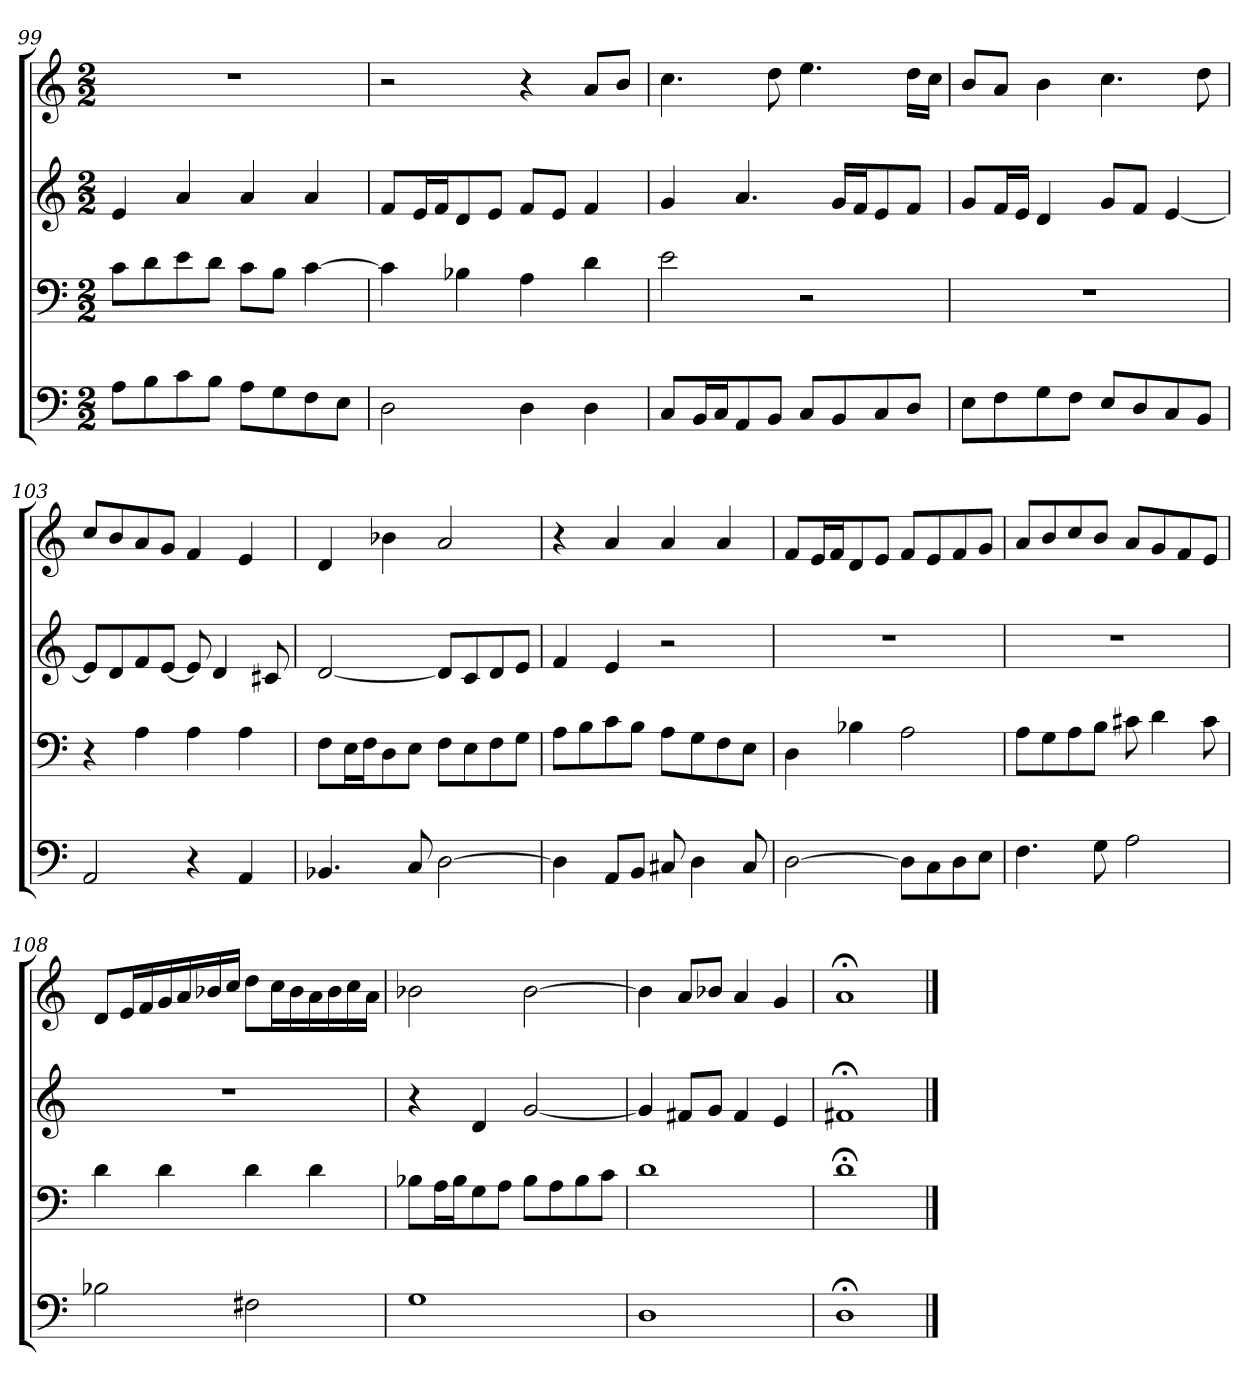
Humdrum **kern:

**kern	**kern	**kern	**kern
*part4	*part3	*part2	*part1
*staff4	*staff3	*staff2	*staff1
*clefF4	*clefF4	*clefG2	*clefG2
*k[]	*k[]	*k[]	*k[]
*D:dor	*D:dor	*D:dor	*D:dor
*M2/2	*M2/2	*M2/2	*M2/2
=99	=99	=99	=99
8A\L	8c\L	4e	1r
8B\	8d\	.	.
8c\	8e\	4a	.
8B\J	8d\J	.	.
8A\L	8c\L	4a	.
8G\	8B\J	.	.
8F\	[4c	4a	.
8E\J	.	.	.
=100	=100	=100	=100
2D	4c]	8f/L	2r
.	.	16e/L	.
.	.	16f/J	.
.	4B-X	8d/	.
.	.	8e/J	.
4D	4A	8f/L	4r
.	.	8e/J	.
4D	4d	4f	8a/L
.	.	.	8b/J
=101	=101	=101	=101
8C/L	2e	4g	4.cc
16BB/L	.	.	.
16C/J	.	.	.
8AA/	.	4.a	.
8BB/J	.	.	8dd
8C/L	2r	.	4.ee
8BB/	.	16g/LL	.
.	.	16f/J	.
8C/	.	8e/	.
8D/J	.	8f/J	16dd\LL
.	.	.	16cc\JJ
=102	=102	=102	=102
8E\L	1r	8g/L	8b/L
8F\	.	16f/L	8a/J
.	.	16e/JJ	.
8G\	.	4d	4b
8F\J	.	.	.
8E/L	.	8g/L	4.cc
8D/	.	8f/J	.
8C/	.	[4e	.
8BB/J	.	.	8dd
=103	=103	=103	=103
2AA	4r	8e/L]	8cc/L
.	.	8d/	8b/
.	4A	8f/	8a/
.	.	[8e/J	8g/J
4r	4A	8e]	4f
.	.	4d	.
4AA	4A	.	4e
.	.	8c#X	.
=104	=104	=104	=104
4.BB-X	8F\L	[2d	4d
.	16E\L	.	.
.	16F\J	.	.
.	8D\	.	4b-X
8C	8E\J	.	.
[2D	8F\L	8d/L]	2a
.	8E\	8c/	.
.	8F\	8d/	.
.	8G\J	8e/J	.
=105	=105	=105	=105
4D]	8A\L	4f	4r
.	8B\	.	.
8AA/L	8c\	4e	4a
8BB/J	8B\J	.	.
8C#X	8A\L	2r	4a
4D	8G\	.	.
.	8F\	.	4a
8C#	8E\J	.	.
=106	=106	=106	=106
[2D	4D	1r	8f/L
.	.	.	16e/L
.	.	.	16f/J
.	4B-X	.	8d/
.	.	.	8e/J
8D\L]	2A	.	8f/L
8C\	.	.	8e/
8D\	.	.	8f/
8E\J	.	.	8g/J
=107	=107	=107	=107
4.F	8A\L	1r	8a/L
.	8G\	.	8b/
.	8A\	.	8cc/
8G	8B\J	.	8b/J
2A	8c#X	.	8a/L
.	4d	.	8g/
.	.	.	8f/
.	8c#	.	8e/J
=108	=108	=108	=108
2B-X	4d	1r	8d/L
.	.	.	16e/L
.	.	.	16f/
.	4d	.	16g/
.	.	.	16a/
.	.	.	16b-X/
.	.	.	16cc/JJ
2F#X	4d	.	8dd\L
.	.	.	16cc\L
.	.	.	16b-\
.	4d	.	16a\
.	.	.	16b-\
.	.	.	16cc\
.	.	.	16a\JJ
=109	=109	=109	=109
1G	8B-X\L	4r	2b-X
.	16A\L	.	.
.	16B-\J	.	.
.	8G\	4d	.
.	8A\J	.	.
.	8B-\L	[2g	[2b-
.	8A\	.	.
.	8B-\	.	.
.	8c\J	.	.
=110	=110	=110	=110
1D	1d	4g]	4b-]
.	.	8f#X/L	8a/L
.	.	8g/J	8b-X/J
.	.	4f#	4a
.	.	4e	4g
=111	=111	=111	=111
1D;<	1d;<	1f#X;<	1a;<
==	==	==	==
*-	*-	*-	*-
